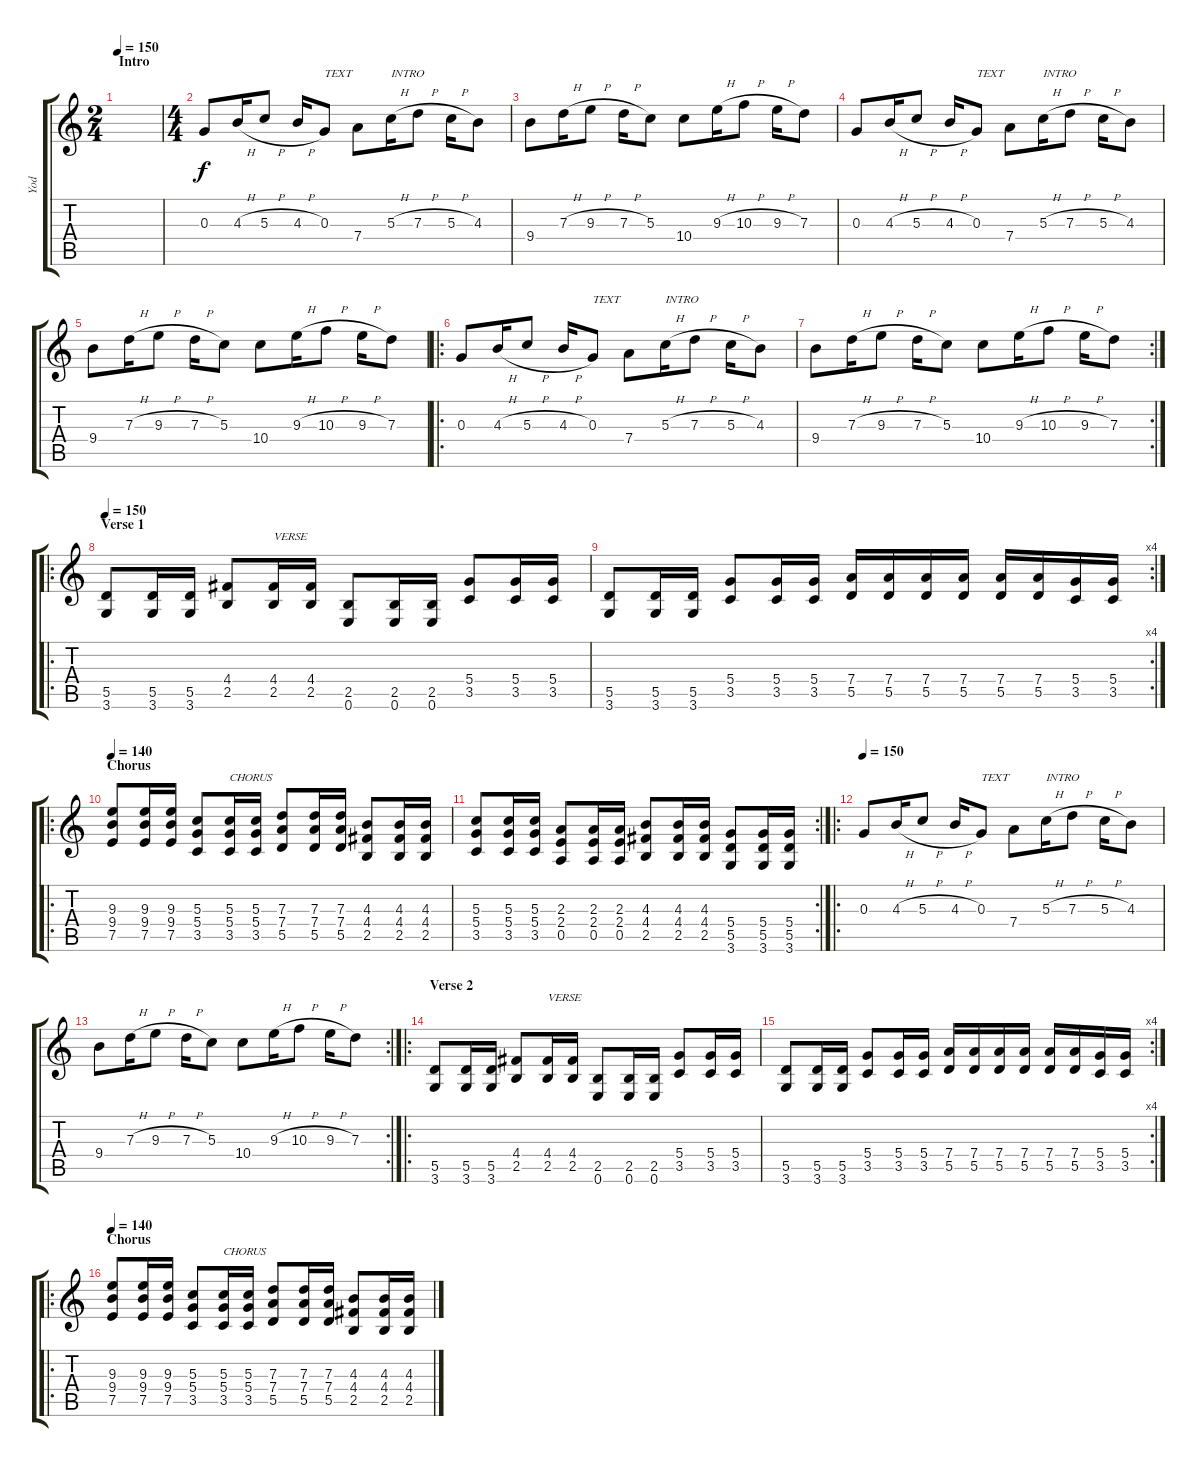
\track ("Yod" "Yod") {instrument distortionguitar}
\staff {score tabs}
\tuning (E4 B3 G3 D3 A2 E2) {hide}
\ts (2 4)
\section ("" "Intro")
\tempo 150
\clef g2
\ks c
|
\ts (4 4)
0.3.8 4.3{h}.16 5.3{h}.8 4.3{h}.16 0.3.8{txt "TEXT"} 7.4.8 5.3{h}.16{txt "INTRO"} 7.3{h}.8 5.3{h}.16 4.3.8 |
9.4.8 7.3{h}.16 9.3{h}.8 7.3{h}.16 5.3.8 10.4.8 9.3{h}.16 10.3{h}.8 9.3{h}.16 7.3.8 |
0.3.8 4.3{h}.16 5.3{h}.8 4.3{h}.16 0.3.8{txt "TEXT"} 7.4.8 5.3{h}.16{txt "INTRO"} 7.3{h}.8 5.3{h}.16 4.3.8 |
9.4.8 7.3{h}.16 9.3{h}.8 7.3{h}.16 5.3.8 10.4.8 9.3{h}.16 10.3{h}.8 9.3{h}.16 7.3.8 |
\ro
0.3.8 4.3{h}.16 5.3{h}.8 4.3{h}.16 0.3.8{txt "TEXT"} 7.4.8 5.3{h}.16{txt "INTRO"} 7.3{h}.8 5.3{h}.16 4.3.8 |
\rc 2
9.4.8 7.3{h}.16 9.3{h}.8 7.3{h}.16 5.3.8 10.4.8 9.3{h}.16 10.3{h}.8 9.3{h}.16 7.3.8 |
\ro
\section ("" "Verse 1")
\tempo 150
(5.5 3.6).8{volume 0} (5.5 3.6).16 (5.5 3.6).16 (4.4 2.5).8 (4.4 2.5).16{txt "VERSE"} (4.4 2.5).16 (2.5 0.6).8 (2.5 0.6).16 (2.5 0.6).16 (5.4 3.5).8 (5.4 3.5).16 (5.4 3.5).16 |
\rc 4
(5.5 3.6).8 (5.5 3.6).16 (5.5 3.6).16 (5.4 3.5).8 (5.4 3.5).16 (5.4 3.5).16 (7.4 5.5).16 (7.4 5.5).16 (7.4 5.5).16 (7.4 5.5).16 (7.4 5.5).16 (7.4 5.5).16 (5.4 3.5).16 (5.4 3.5).16 |
\ro
\section ("" "Chorus")
\tempo 140
(9.3 9.4 7.5).8 (9.3 9.4 7.5).16 (9.3 9.4 7.5).16 (5.3 5.4 3.5).8 (5.3 5.4 3.5).16{txt "CHORUS"} (5.3 5.4 3.5).16 (7.3 7.4 5.5).8 (7.3 7.4 5.5).16 (7.3 7.4 5.5).16 (4.3 4.4 2.5).8 (4.3 4.4 2.5).16 (4.3 4.4 2.5).16 |
\rc 2
(5.3 5.4 3.5).8 (5.3 5.4 3.5).16 (5.3 5.4 3.5).16 (2.3 2.4 0.5).8 (2.3 2.4 0.5).16 (2.3 2.4 0.5).16 (4.3 4.4 2.5).8 (4.3 4.4 2.5).16 (4.3 4.4 2.5).16 (5.4 5.5 3.6).8 (5.4 5.5 3.6).16 (5.4 5.5 3.6).16 |
\ro
\section ("" "")
\tempo 150
0.3.8{volume 16} 4.3{h}.16 5.3{h}.8 4.3{h}.16 0.3.8{txt "TEXT"} 7.4.8 5.3{h}.16{txt "INTRO"} 7.3{h}.8 5.3{h}.16 4.3.8 |
\rc 2
9.4.8 7.3{h}.16 9.3{h}.8 7.3{h}.16 5.3.8 10.4.8 9.3{h}.16 10.3{h}.8 9.3{h}.16 7.3.8 |
\ro
\section ("" "Verse 2")
(5.5 3.6).8 (5.5 3.6).16 (5.5 3.6).16 (4.4 2.5).8 (4.4 2.5).16{txt "VERSE"} (4.4 2.5).16 (2.5 0.6).8 (2.5 0.6).16 (2.5 0.6).16 (5.4 3.5).8 (5.4 3.5).16 (5.4 3.5).16 |
\rc 4
(5.5 3.6).8 (5.5 3.6).16 (5.5 3.6).16 (5.4 3.5).8 (5.4 3.5).16 (5.4 3.5).16 (7.4 5.5).16 (7.4 5.5).16 (7.4 5.5).16 (7.4 5.5).16 (7.4 5.5).16 (7.4 5.5).16 (5.4 3.5).16 (5.4 3.5).16 |
\ro
\section ("" "Chorus")
\tempo 140
(9.3 9.4 7.5).8 (9.3 9.4 7.5).16 (9.3 9.4 7.5).16 (5.3 5.4 3.5).8 (5.3 5.4 3.5).16{txt "CHORUS"} (5.3 5.4 3.5).16 (7.3 7.4 5.5).8 (7.3 7.4 5.5).16 (7.3 7.4 5.5).16 (4.3 4.4 2.5).8 (4.3 4.4 2.5).16 (4.3 4.4 2.5).16
